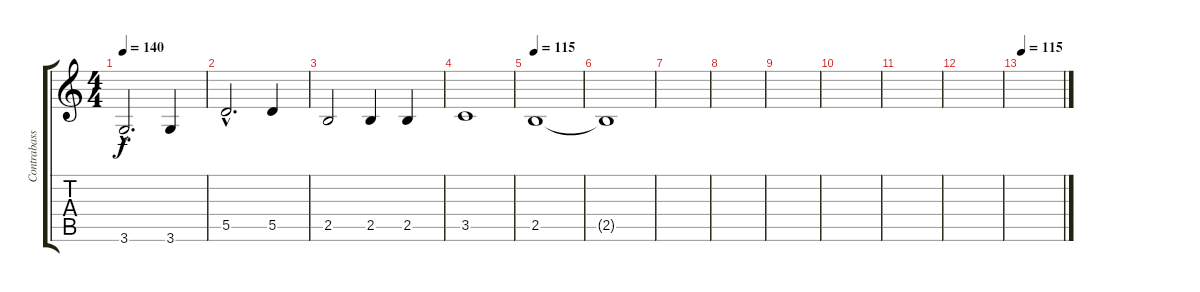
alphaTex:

\track ("Contrabass" "Contrabass") {instrument contrabass}
\staff {score tabs}
\tuning (E4 B3 G3 D3 A2 E2) {hide}
\ts (4 4)
\tempo 140
\clef g2
\ks c
3.6{hac}.2{d dy f} 3.6.4 |
5.5{hac}.2{d} 5.5.4 |
2.5.2 2.5.4 2.5.4 |
3.5.1 |
\tempo 115
2.5.1{volume 0} |
2.5{t}.1 |
|
|
|
|
|
|
\tempo 115
